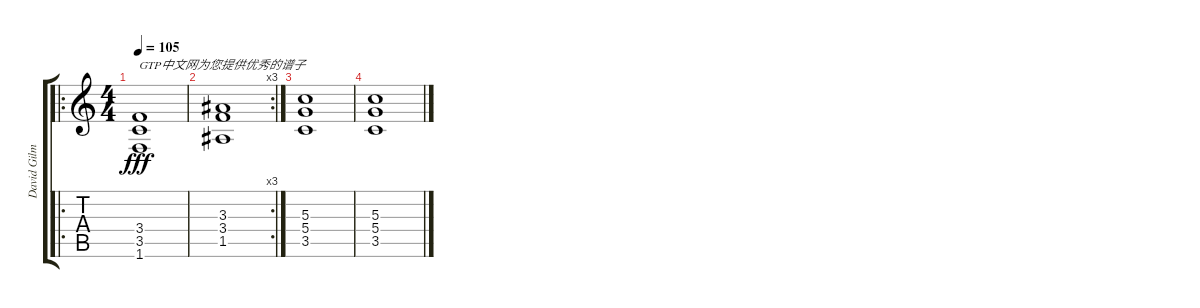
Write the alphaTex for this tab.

\track ("David Gilmour Dist. Gut." "David Gilm") {instrument distortionguitar}
\staff {score tabs}
\tuning (E4 B3 G3 D3 A2 E2) {hide}
\ro
\ts (4 4)
\tempo 105
\clef g2
\ks c
(3.4 3.5 1.6).1{txt "GTP中文网为您提供优秀的谱子" dy fff} |
\rc 3
(3.3 3.4 1.5).1 |
(5.3 5.4 3.5).1 |
(5.3 5.4 3.5).1
